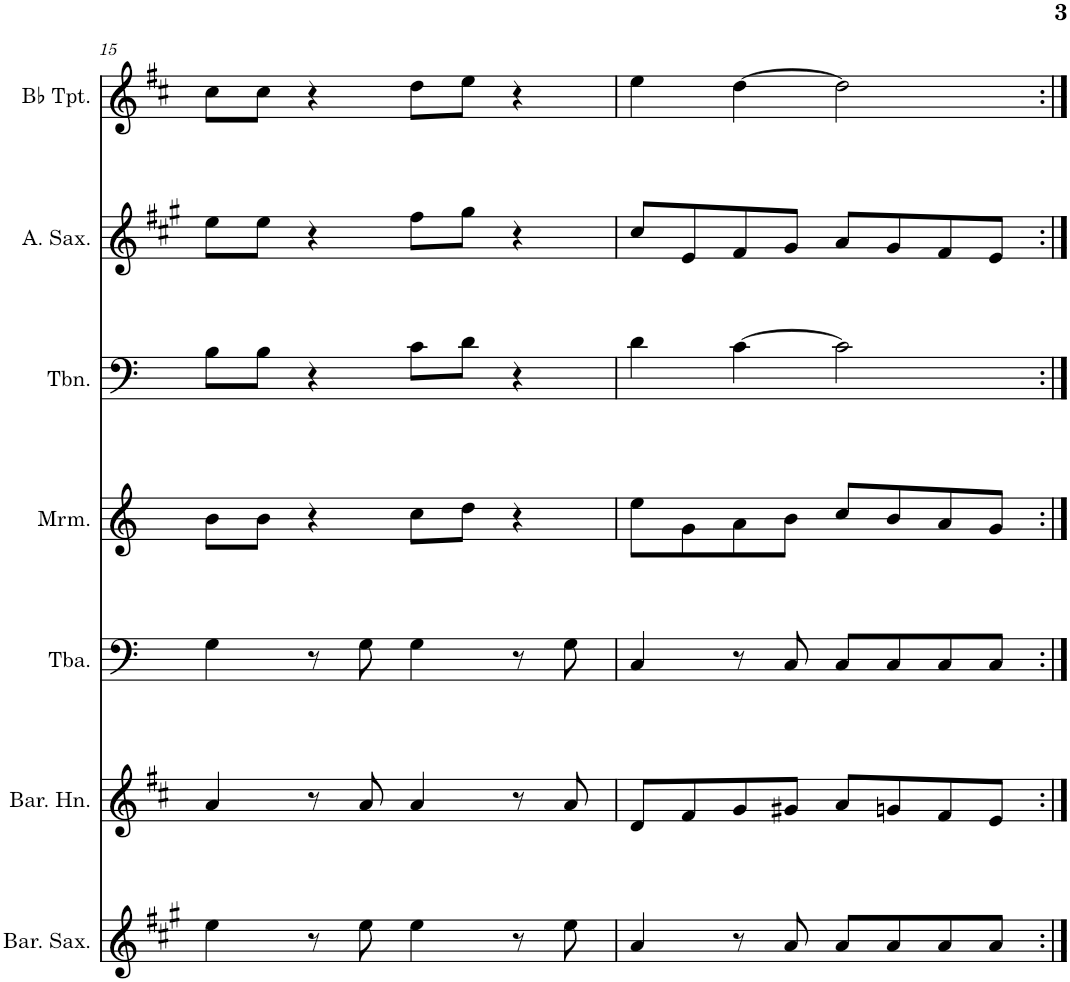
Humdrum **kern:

**kern	**kern	**kern	**kern	**kern	**kern	**kern
*part7	*part6	*part5	*part4	*part3	*part2	*part1
*staff7	*staff6	*staff5	*staff4	*staff3	*staff2	*staff1
*I"Baritone Saxophone	*I"Baritone Horn	*I"Tuba	*I"Marimba	*I"Trombone	*I"Alto Saxophone	*I"Bb Trumpet
*I'Bar. Sax.	*I'Bar. Hn.	*I'Tba.	*I'Mrm.	*I'Tbn.	*I'A. Sax.	*I'Bb Tpt.
!!LO:PB:g=z
*clefG2	*clefG2	*clefF4	*clefG2	*clefF4	*clefG2	*clefG2
*Trd12c21	*Trd8c14	*	*	*	*Trd5c9	*Trd1c2
*k[f#c#g#]	*k[f#c#]	*k[]	*k[]	*k[]	*k[f#c#g#]	*k[f#c#]
*M4/4	*M4/4	*M4/4	*M4/4	*M4/4	*M4/4	*M4/4
=15	=15	=15	=15	=15	=15	=15
4ee\	4a/	4G\	8b\L	8B\L	8ee\L	8cc#\L
.	.	.	8b\J	8B\J	8ee\J	8cc#\J
8r	8r	8r	4r	4r	4r	4r
8ee\	8a/	8G\	.	.	.	.
4ee\	4a/	4G\	8cc\L	8c\L	8ff#\L	8dd\L
.	.	.	8dd\J	8d\J	8gg#\J	8ee\J
8r	8r	8r	4r	4r	4r	4r
8ee\	8a/	8G\	.	.	.	.
=16	=16	=16	=16	=16	=16	=16
4a/	8d/L	4C/	8ee\L	4d\	8cc#/L	4ee\
.	8f#/	.	8g\	.	8e/	.
8r	8g/	8r	8a\	[4c\	8f#/	[4dd\
8a/	8g#X/J	8C/	8b\J	.	8g#/J	.
8a/L	8a/L	8C/L	8cc/L	2c\]	8a/L	2dd\]
8a/	8gn/	8C/	8b/	.	8g#/	.
8a/	8f#/	8C/	8a/	.	8f#/	.
8a/J	8e/J	8C/J	8g/J	.	8e/J	.
=:|!	=:|!	=:|!	=:|!	=:|!	=:|!	=:|!
*-	*-	*-	*-	*-	*-	*-
